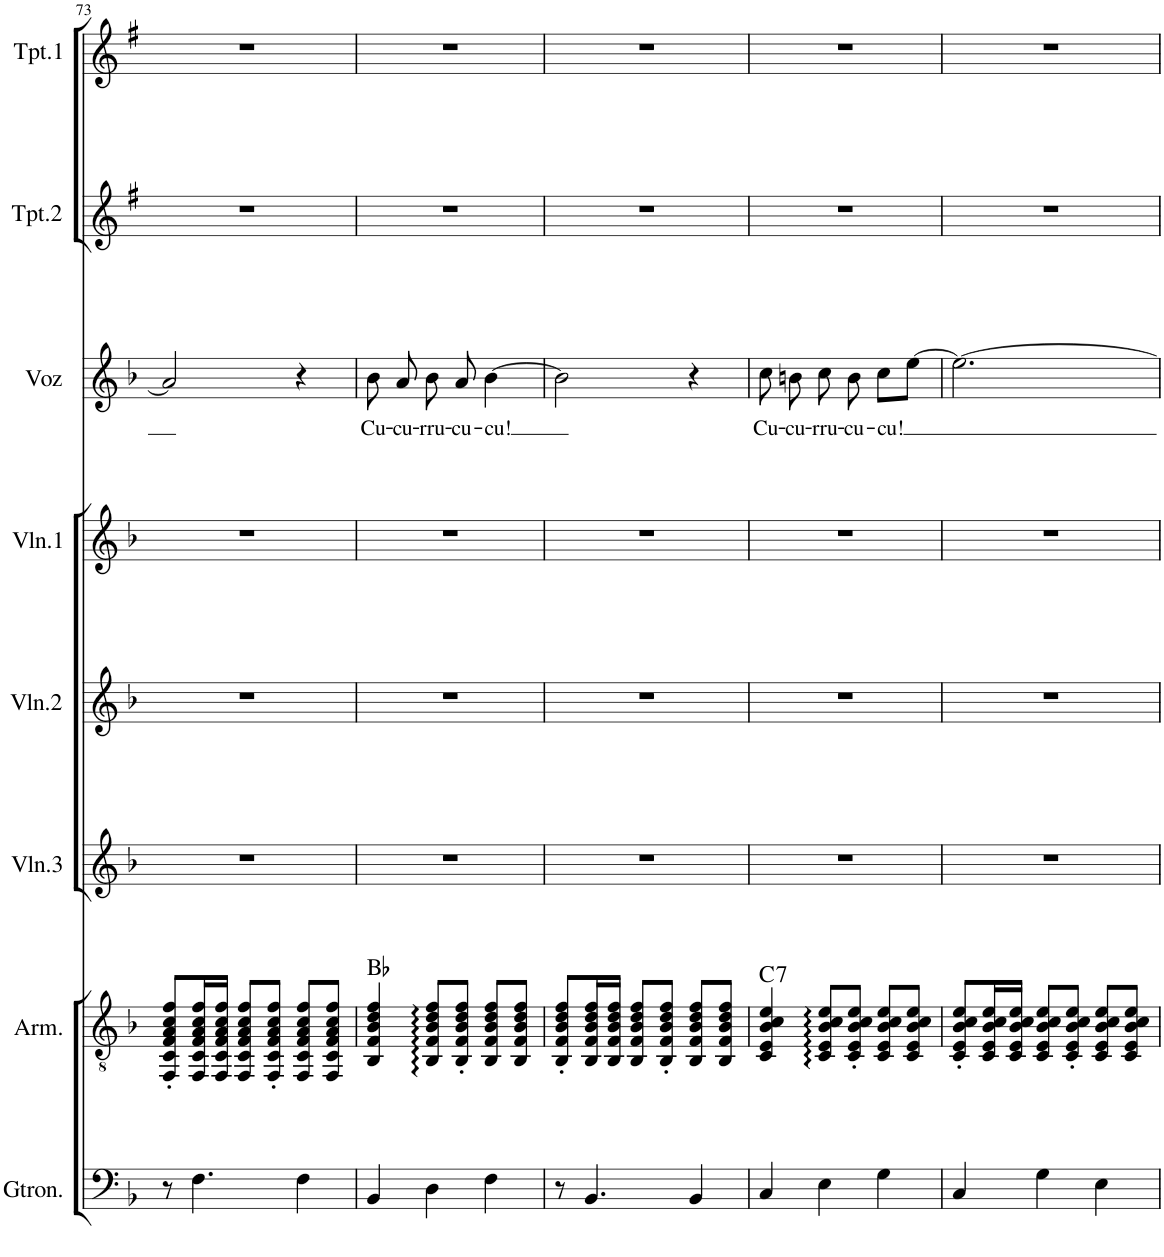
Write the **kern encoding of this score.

**kern	**kern	**harte	**kern	**kern	**kern	**kern	**text	**kern	**kern
*part8	*part7	*part7	*part6	*part5	*part4	*part3	*part3	*part2	*part1
*staff8	*staff7	*	*staff6	*staff5	*staff4	*staff3	*staff3	*staff2	*staff1
*I"Guitarrón	*I"Armonia	*	*I"Violin 3	*I"Violin 2	*I"Violin 1	*I"Voz	*	*I"Trompeta 2	*I"Trompeta 1
*	*I'Arm.	*	*I'Vln.3	*I'Vln.2	*I'Vln.1	*I'Voz	*	*I'Tpt.2	*I'Tpt.1
!!LO:PB:g=z
*clefF4	*clefGv2	*	*clefG2	*clefG2	*clefG2	*clefG2	*	*clefG2	*clefG2
*Trd7c12	*	*	*	*	*	*	*	*Trd1c2	*Trd1c2
*k[b-]	*k[b-]	*	*k[b-]	*k[b-]	*k[b-]	*k[b-]	*	*k[f#]	*k[f#]
*M3/4	*M3/4	*	*M3/4	*M3/4	*M3/4	*M3/4	*	*M3/4	*M3/4
=73	=73	=73	=73	=73	=73	=73	=73	=73	=73
8r	8FF/' 8C/' 8F/' 8A/' 8c/' 8f/'L	.	2.r	2.r	2.r	2a/]	.	2.r	2.r
4.F\	16FF/ 16C/ 16F/ 16A/ 16c/ 16f/L	.	.	.	.	.	.	.	.
.	16FF/ 16C/ 16F/ 16A/ 16c/ 16f/JJ	.	.	.	.	.	.	.	.
.	8FF/ 8C/ 8F/ 8A/ 8c/ 8f/L	.	.	.	.	.	.	.	.
.	8FF/' 8C/' 8F/' 8A/' 8c/' 8f/'J	.	.	.	.	.	.	.	.
4F\	8FF/ 8C/ 8F/ 8A/ 8c/ 8f/L	.	.	.	.	4r	.	.	.
.	8FF/ 8C/ 8F/ 8A/ 8c/ 8f/J	.	.	.	.	.	.	.	.
=74	=74	=74	=74	=74	=74	=74	=74	=74	=74
!	!	!	!	!	!	!	!LO:LY:b	!	!
4BB-/	4BB-/ 4F/ 4B-/ 4d/ 4f/	Bb:maj	2.r	2.r	2.r	8b-\	Cu-	2.r	2.r
!	!	!	!	!	!	!	!LO:LY:b	!	!
.	.	.	.	.	.	8a/	-cu-	.	.
!	!	!	!	!	!	!	!LO:LY:b	!	!
4D\	8BB-/ 8F/ 8B-/ 8d/ 8f/L	.	.	.	.	8b-\	-rru-	.	.
!	!	!	!	!	!	!	!LO:LY:b	!	!
.	8BB-/' 8F/' 8B-/' 8d/' 8f/'J	.	.	.	.	8a/	-cu-	.	.
!	!	!	!	!	!	!	!LO:LY:b	!	!
4F\	8BB-/ 8F/ 8B-/ 8d/ 8f/L	.	.	.	.	[4b-\	-cu!	.	.
.	8BB-/ 8F/ 8B-/ 8d/ 8f/J	.	.	.	.	.	.	.	.
=75	=75	=75	=75	=75	=75	=75	=75	=75	=75
8r	8BB-/' 8F/' 8B-/' 8d/' 8f/'L	.	2.r	2.r	2.r	2b-\]	.	2.r	2.r
4.BB-/	16BB-/ 16F/ 16B-/ 16d/ 16f/L	.	.	.	.	.	.	.	.
.	16BB-/ 16F/ 16B-/ 16d/ 16f/JJ	.	.	.	.	.	.	.	.
.	8BB-/ 8F/ 8B-/ 8d/ 8f/L	.	.	.	.	.	.	.	.
.	8BB-/' 8F/' 8B-/' 8d/' 8f/'J	.	.	.	.	.	.	.	.
4BB-/	8BB-/ 8F/ 8B-/ 8d/ 8f/L	.	.	.	.	4r	.	.	.
.	8BB-/ 8F/ 8B-/ 8d/ 8f/J	.	.	.	.	.	.	.	.
=76	=76	=76	=76	=76	=76	=76	=76	=76	=76
!	!	!LO:H:kt=7	!	!	!	!	!LO:LY:b	!	!
4C/	4C/ 4E/ 4B-/ 4c/ 4e/	C:7	2.r	2.r	2.r	8cc\	Cu-	2.r	2.r
!	!	!	!	!	!	!	!LO:LY:b	!	!
.	.	.	.	.	.	8bn\	-cu-	.	.
!	!	!	!	!	!	!	!LO:LY:b	!	!
4E\	8C/ 8E/ 8B-/ 8c/ 8e/L	.	.	.	.	8cc\	-rru-	.	.
!	!	!	!	!	!	!	!LO:LY:b	!	!
.	8C/' 8E/' 8B-/' 8c/' 8e/'J	.	.	.	.	8b\	-cu-	.	.
!	!	!	!	!	!	!	!LO:LY:b	!	!
4G\	8C/ 8E/ 8B-/ 8c/ 8e/L	.	.	.	.	8cc\L	-cu!	.	.
.	8C/ 8E/ 8B-/ 8c/ 8e/J	.	.	.	.	[8ee\J	.	.	.
=77	=77	=77	=77	=77	=77	=77	=77	=77	=77
4C/	8C/' 8E/' 8B-/' 8c/' 8e/'L	.	2.r	2.r	2.r	2.ee\_	.	2.r	2.r
.	16C/ 16E/ 16B-/ 16c/ 16e/L	.	.	.	.	.	.	.	.
.	16C/ 16E/ 16B-/ 16c/ 16e/JJ	.	.	.	.	.	.	.	.
4G\	8C/ 8E/ 8B-/ 8c/ 8e/L	.	.	.	.	.	.	.	.
.	8C/' 8E/' 8B-/' 8c/' 8e/'J	.	.	.	.	.	.	.	.
4E\	8C/ 8E/ 8B-/ 8c/ 8e/L	.	.	.	.	.	.	.	.
.	8C/ 8E/ 8B-/ 8c/ 8e/J	.	.	.	.	.	.	.	.
=	=	=	=	=	=	=	=	=	=
*-	*-	*-	*-	*-	*-	*-	*-	*-	*-
